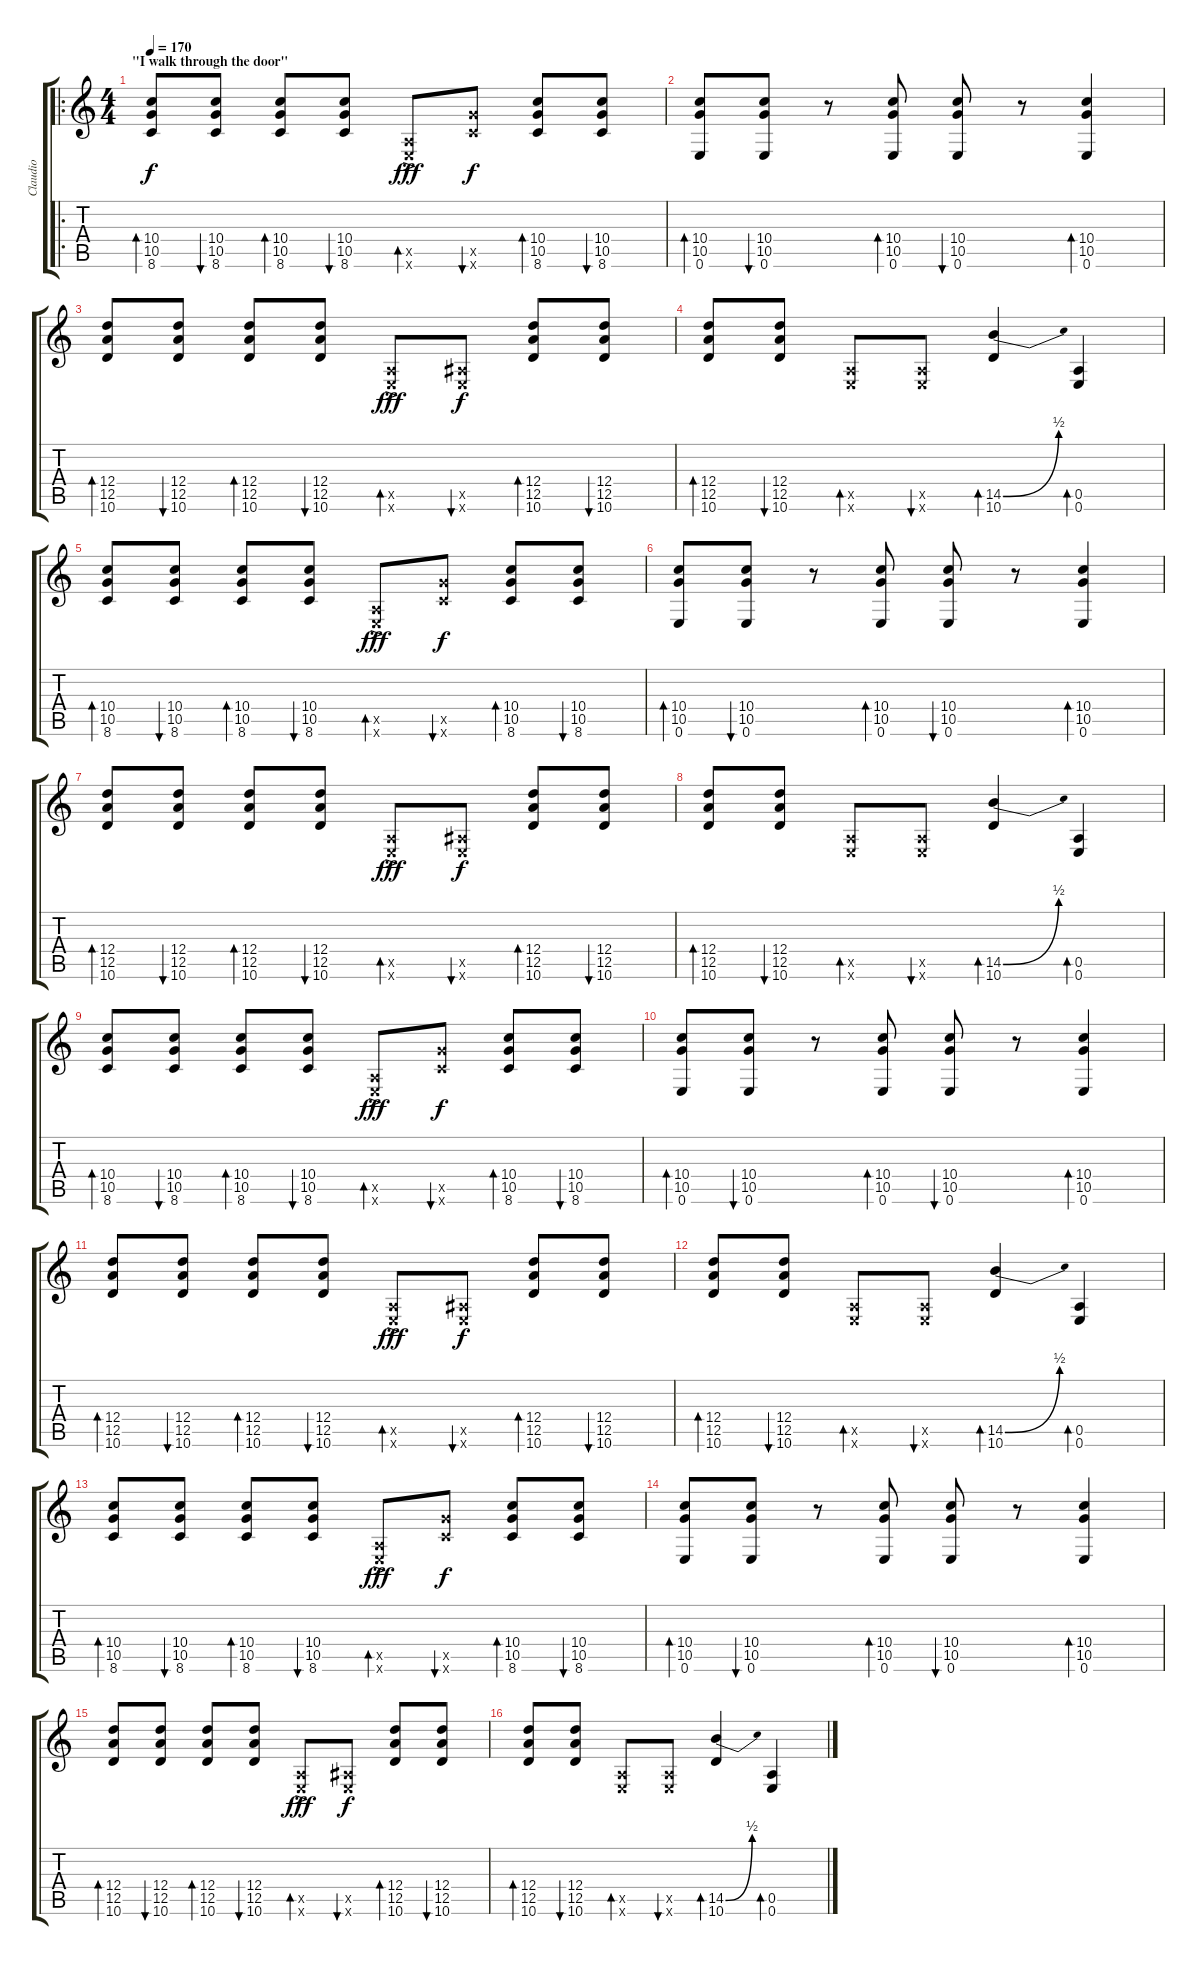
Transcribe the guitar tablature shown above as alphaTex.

\track ("Claudio" "Claudio") {instrument distortionguitar}
\staff {score tabs}
\tuning (E4 B3 G3 D3 A2 E2) {hide}
\ro
\ts (4 4)
\section ("" "\"I walk through the door\"")
\tempo 170
\clef g2
\ks c
(10.4 10.5 8.6).8{bd 60 dy f} (10.4 10.5 8.6).8{bu 60} (10.4 10.5 8.6).8{bd 60} (10.4 10.5 8.6).8{bu 60} (0.5{x} 0.6{ac x}).8{bd 60 dy fff} (10.5{x} 8.6{x}).8{bu 60 dy f} (10.4 10.5 8.6).8{bd 60} (10.4 10.5 8.6).8{bu 60} |
(10.4 10.5 0.6).8{bd 60} (10.4 10.5 0.6).8{bu 60} r.8 (10.4 10.5 0.6).8{bd 60} (10.4 10.5 0.6).8{bu 60} r.8 (10.4 10.5 0.6).4{bd 60} |
(12.4 12.5 10.6).8{bd 60} (12.4 12.5 10.6).8{bu 60} (12.4 12.5 10.6).8{bd 60} (12.4 12.5 10.6).8{bu 60} (0.5{x} 0.6{ac x}).8{bd 60 dy fff} (1.5{x} 0.6{x}).8{bu 60 dy f} (12.4 12.5 10.6).8{bd 60} (12.4 12.5 10.6).8{bu 60} |
(12.4 12.5 10.6).8{bd 60} (12.4 12.5 10.6).8{bu 60} (0.5{x} 0.6{x}).8{bd 60} (0.5{x} 0.6{x}).8{bu 60} (14.5{be (bend 0 0 60 2)} 10.6).4{bd 60} (0.5 0.6).4{bd 60} |
(10.4 10.5 8.6).8{bd 60} (10.4 10.5 8.6).8{bu 60} (10.4 10.5 8.6).8{bd 60} (10.4 10.5 8.6).8{bu 60} (0.5{x} 0.6{ac x}).8{bd 60 dy fff} (10.5{x} 8.6{x}).8{bu 60 dy f} (10.4 10.5 8.6).8{bd 60} (10.4 10.5 8.6).8{bu 60} |
(10.4 10.5 0.6).8{bd 60} (10.4 10.5 0.6).8{bu 60} r.8 (10.4 10.5 0.6).8{bd 60} (10.4 10.5 0.6).8{bu 60} r.8 (10.4 10.5 0.6).4{bd 60} |
(12.4 12.5 10.6).8{bd 60} (12.4 12.5 10.6).8{bu 60} (12.4 12.5 10.6).8{bd 60} (12.4 12.5 10.6).8{bu 60} (0.5{x} 0.6{ac x}).8{bd 60 dy fff} (1.5{x} 0.6{x}).8{bu 60 dy f} (12.4 12.5 10.6).8{bd 60} (12.4 12.5 10.6).8{bu 60} |
(12.4 12.5 10.6).8{bd 60} (12.4 12.5 10.6).8{bu 60} (0.5{x} 0.6{x}).8{bd 60} (0.5{x} 0.6{x}).8{bu 60} (14.5{be (bend 0 0 60 2)} 10.6).4{bd 60} (0.5 0.6).4{bd 60} |
(10.4 10.5 8.6).8{bd 60} (10.4 10.5 8.6).8{bu 60} (10.4 10.5 8.6).8{bd 60} (10.4 10.5 8.6).8{bu 60} (0.5{x} 0.6{ac x}).8{bd 60 dy fff} (10.5{x} 8.6{x}).8{bu 60 dy f} (10.4 10.5 8.6).8{bd 60} (10.4 10.5 8.6).8{bu 60} |
(10.4 10.5 0.6).8{bd 60} (10.4 10.5 0.6).8{bu 60} r.8 (10.4 10.5 0.6).8{bd 60} (10.4 10.5 0.6).8{bu 60} r.8 (10.4 10.5 0.6).4{bd 60} |
(12.4 12.5 10.6).8{bd 60} (12.4 12.5 10.6).8{bu 60} (12.4 12.5 10.6).8{bd 60} (12.4 12.5 10.6).8{bu 60} (0.5{x} 0.6{ac x}).8{bd 60 dy fff} (1.5{x} 0.6{x}).8{bu 60 dy f} (12.4 12.5 10.6).8{bd 60} (12.4 12.5 10.6).8{bu 60} |
(12.4 12.5 10.6).8{bd 60} (12.4 12.5 10.6).8{bu 60} (0.5{x} 0.6{x}).8{bd 60} (0.5{x} 0.6{x}).8{bu 60} (14.5{be (bend 0 0 60 2)} 10.6).4{bd 60} (0.5 0.6).4{bd 60} |
(10.4 10.5 8.6).8{bd 60} (10.4 10.5 8.6).8{bu 60} (10.4 10.5 8.6).8{bd 60} (10.4 10.5 8.6).8{bu 60} (0.5{x} 0.6{ac x}).8{bd 60 dy fff} (10.5{x} 8.6{x}).8{bu 60 dy f} (10.4 10.5 8.6).8{bd 60} (10.4 10.5 8.6).8{bu 60} |
(10.4 10.5 0.6).8{bd 60} (10.4 10.5 0.6).8{bu 60} r.8 (10.4 10.5 0.6).8{bd 60} (10.4 10.5 0.6).8{bu 60} r.8 (10.4 10.5 0.6).4{bd 60} |
(12.4 12.5 10.6).8{bd 60} (12.4 12.5 10.6).8{bu 60} (12.4 12.5 10.6).8{bd 60} (12.4 12.5 10.6).8{bu 60} (0.5{x} 0.6{ac x}).8{bd 60 dy fff} (1.5{x} 0.6{x}).8{bu 60 dy f} (12.4 12.5 10.6).8{bd 60} (12.4 12.5 10.6).8{bu 60} |
(12.4 12.5 10.6).8{bd 60} (12.4 12.5 10.6).8{bu 60} (0.5{x} 0.6{x}).8{bd 60} (0.5{x} 0.6{x}).8{bu 60} (14.5{be (bend 0 0 60 2)} 10.6).4{bd 60} (0.5 0.6).4{bd 60}
